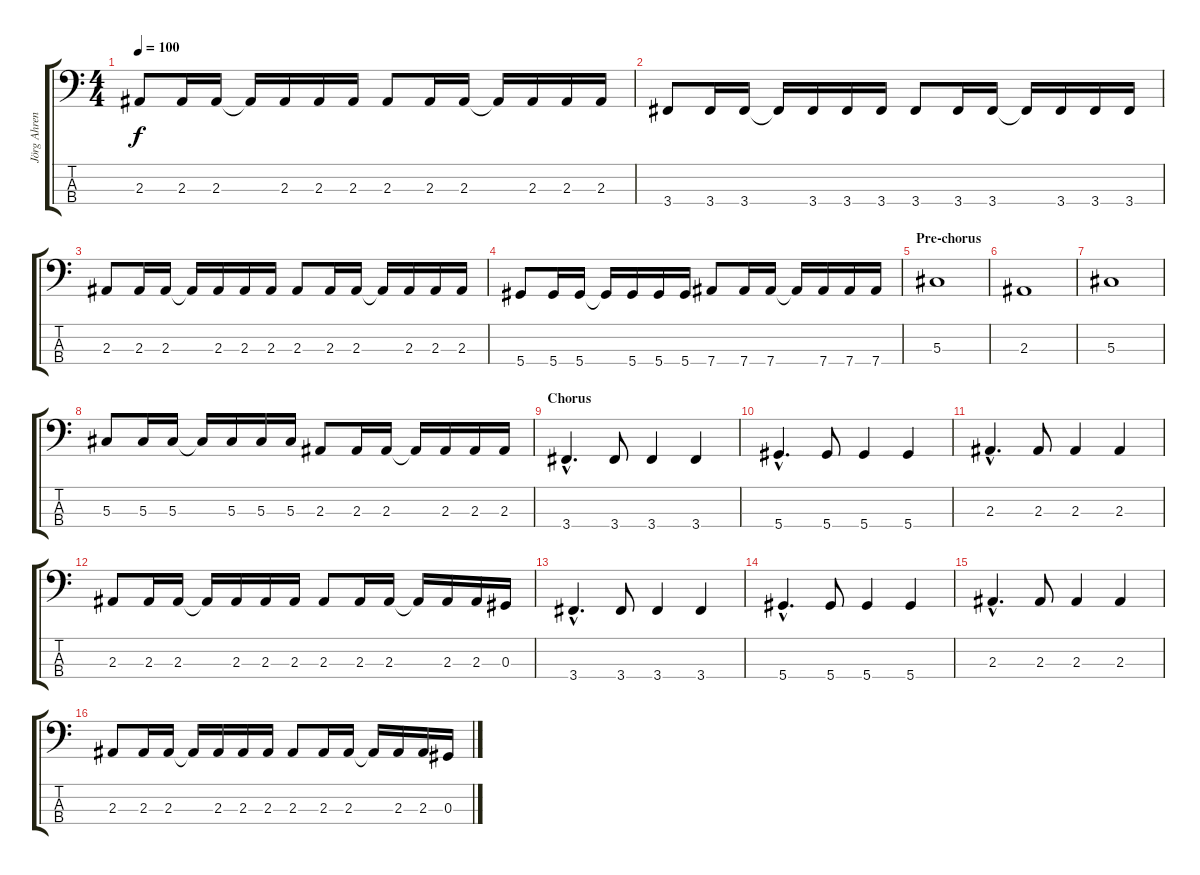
\track ("Jörg Ahrens" "Jörg Ahren") {instrument electricbasspick}
\staff {score tabs}
\tuning (Gb2 Db2 Ab1 Eb1) {hide}
\ts (4 4)
\tempo 100
\clef f4
\ks c
2.3.8{dy f} 2.3.16 2.3.16 2.3{t}.16 2.3.16 2.3.16 2.3.16 2.3.8 2.3.16 2.3.16 2.3{t}.16 2.3.16 2.3.16 2.3.16 |
3.4.8 3.4.16 3.4.16 3.4{t}.16 3.4.16 3.4.16 3.4.16 3.4.8 3.4.16 3.4.16 3.4{t}.16 3.4.16 3.4.16 3.4.16 |
2.3.8 2.3.16 2.3.16 2.3{t}.16 2.3.16 2.3.16 2.3.16 2.3.8 2.3.16 2.3.16 2.3{t}.16 2.3.16 2.3.16 2.3.16 |
5.4.8 5.4.16 5.4.16 5.4{t}.16 5.4.16 5.4.16 5.4.16 7.4.8 7.4.16 7.4.16 7.4{t}.16 7.4.16 7.4.16 7.4.16 |
\section ("" "Pre-chorus")
5.3.1 |
2.3.1 |
5.3.1 |
5.3.8 5.3.16 5.3.16 5.3{t}.16 5.3.16 5.3.16 5.3.16 2.3.8 2.3.16 2.3.16 2.3{t}.16 2.3.16 2.3.16 2.3.16 |
\section ("" "Chorus")
3.4{hac}.4{d} 3.4.8 3.4.4 3.4.4 |
5.4{hac}.4{d} 5.4.8 5.4.4 5.4.4 |
2.3{hac}.4{d} 2.3.8 2.3.4 2.3.4 |
2.3.8 2.3.16 2.3.16 2.3{t}.16 2.3.16 2.3.16 2.3.16 2.3.8 2.3.16 2.3.16 2.3{t}.16 2.3.16 2.3.16 0.3.16 |
3.4{hac}.4{d} 3.4.8 3.4.4 3.4.4 |
5.4{hac}.4{d} 5.4.8 5.4.4 5.4.4 |
2.3{hac}.4{d} 2.3.8 2.3.4 2.3.4 |
2.3.8 2.3.16 2.3.16 2.3{t}.16 2.3.16 2.3.16 2.3.16 2.3.8 2.3.16 2.3.16 2.3{t}.16 2.3.16 2.3.16 0.3.16
